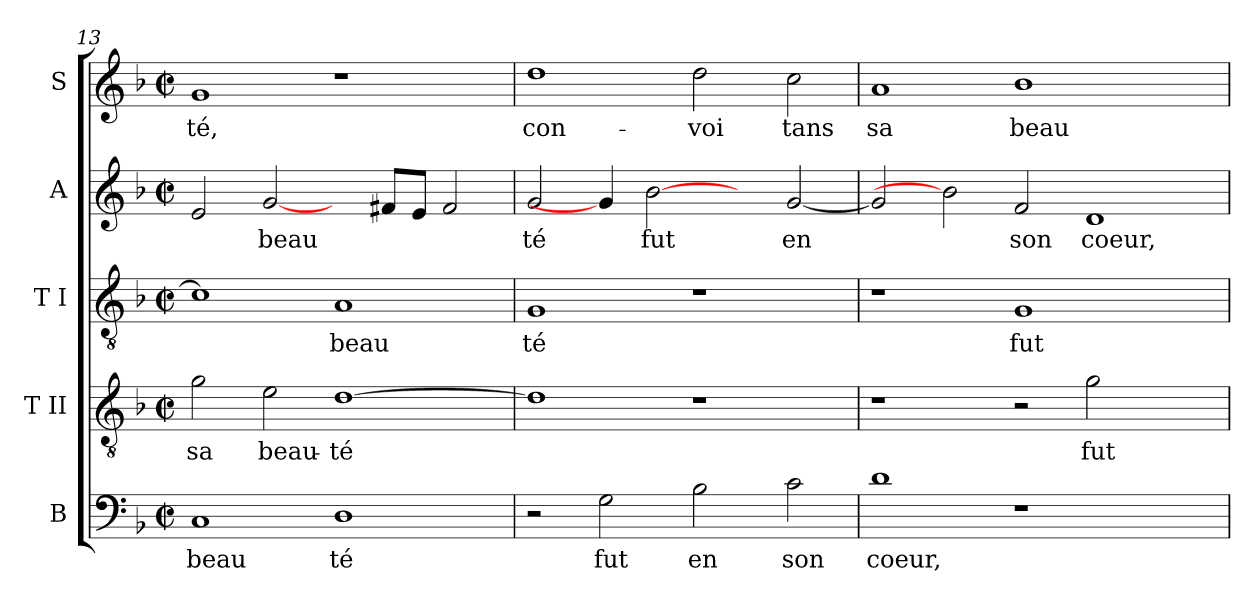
**kern	**text	**kern	**text	**kern	**text	**kern	**text	**kern	**text
*part5	*part5	*part4	*part4	*part3	*part3	*part2	*part2	*part1	*part1
*staff5	*staff5	*staff4	*staff4	*staff3	*staff3	*staff2	*staff2	*staff1	*staff1
*I"B	*	*I"T II	*	*I"T I	*	*I"A	*	*I"S	*
*clefF4	*	*clefGv2	*	*clefGv2	*	*clefG2	*	*clefG2	*
*k[b-]	*	*k[b-]	*	*k[b-]	*	*k[b-]	*	*k[b-]	*
*F:	*	*F:	*	*F:	*	*F:	*	*F:	*
*M2/2	*	*M2/2	*	*M2/2	*	*M2/2	*	*M2/2	*
*met(c|)	*	*met(c|)	*	*met(c|)	*	*met(c|)	*	*met(c|)	*
=13	=13	=13	=13	=13	=13	=13	=13	=13	=13
!	!LO:LY:b	!	!LO:LY:b:cj	!	!LO:LY:b:cj	!	!LO:LY:b	!	!LO:LY:b:cj
1C	beau	2g\	sa	1c]	.	2e/	.	1g	-té,
!	!	!	!LO:LY:b:cj	!	!	!	!LO:LY:b	!	!
.	.	2e\	beau-	.	.	[2g/	beau	.	.
!	!LO:LY:b	!	!LO:LY:b:cj	!	!LO:LY:b:cj	!	!	!	!
1D	té	[>1d	-té	1A	beau	4ryy	.	1r	.
!	!	!	!	!	!	!	!LO:LY:b	!	!
.	.	.	.	.	.	8f#X/L	.	.	.
!	!	!	!	!	!	!	!LO:LY:b	!	!
.	.	.	.	.	.	8e/J	.	.	.
!	!	!	!	!	!	!	!LO:LY:b	!	!
.	.	.	.	.	.	2f#/	.	.	.
=14	=14	=14	=14	=14	=14	=14	=14	=14	=14
!	!	!	!LO:LY:b:cj	!	!LO:LY:b:cj	!	!LO:LY:b	!	!LO:LY:b:cj
2r	.	1d]	.	1G	té	2g/	té	1dd	con-
!	!LO:LY:b	!	!	!	!	!	!	!	!
2G\	fut	.	.	.	.	4g/]	.	.	.
!	!	!	!	!	!	!	!LO:LY:b	!	!
.	.	.	.	.	.	[2b-	fut	.	.
!	!LO:LY:b	!	!	!	!	!	!	!	!LO:LY:b:cj
2B-\	en	1r	.	1r	.	.	.	2dd\	-voi
.	.	.	.	.	.	4ryy	.	.	.
!	!LO:LY:b	!	!	!	!	!	!LO:LY:b	!	!LO:LY:b:cj
2c\	son	.	.	.	.	[<2g/	en	2cc\	tans
=15	=15	=15	=15	=15	=15	=15	=15	=15	=15
!	!LO:LY:b	!	!	!	!	!	!LO:LY:b	!	!LO:LY:b:cj
1d	coeur,	1r	.	1r	.	2g/]	.	1a	sa
.	.	.	.	.	.	2b-]	.	.	.
!	!	!	!	!	!LO:LY:b:cj	!	!LO:LY:b	!	!LO:LY:b:cj
1r	.	2r	.	1G	fut	2f/	son	1b-	beau-
!	!	!	!LO:LY:b:cj	!	!	!	!LO:LY:b	!	!
.	.	2g\	fut	.	.	1d	coeur,	.	.
2ryy	.	2ryy	.	2ryy	.	.	.	2ryy	.
=	=	=	=	=	=	=	=	=	=
*-	*-	*-	*-	*-	*-	*-	*-	*-	*-
